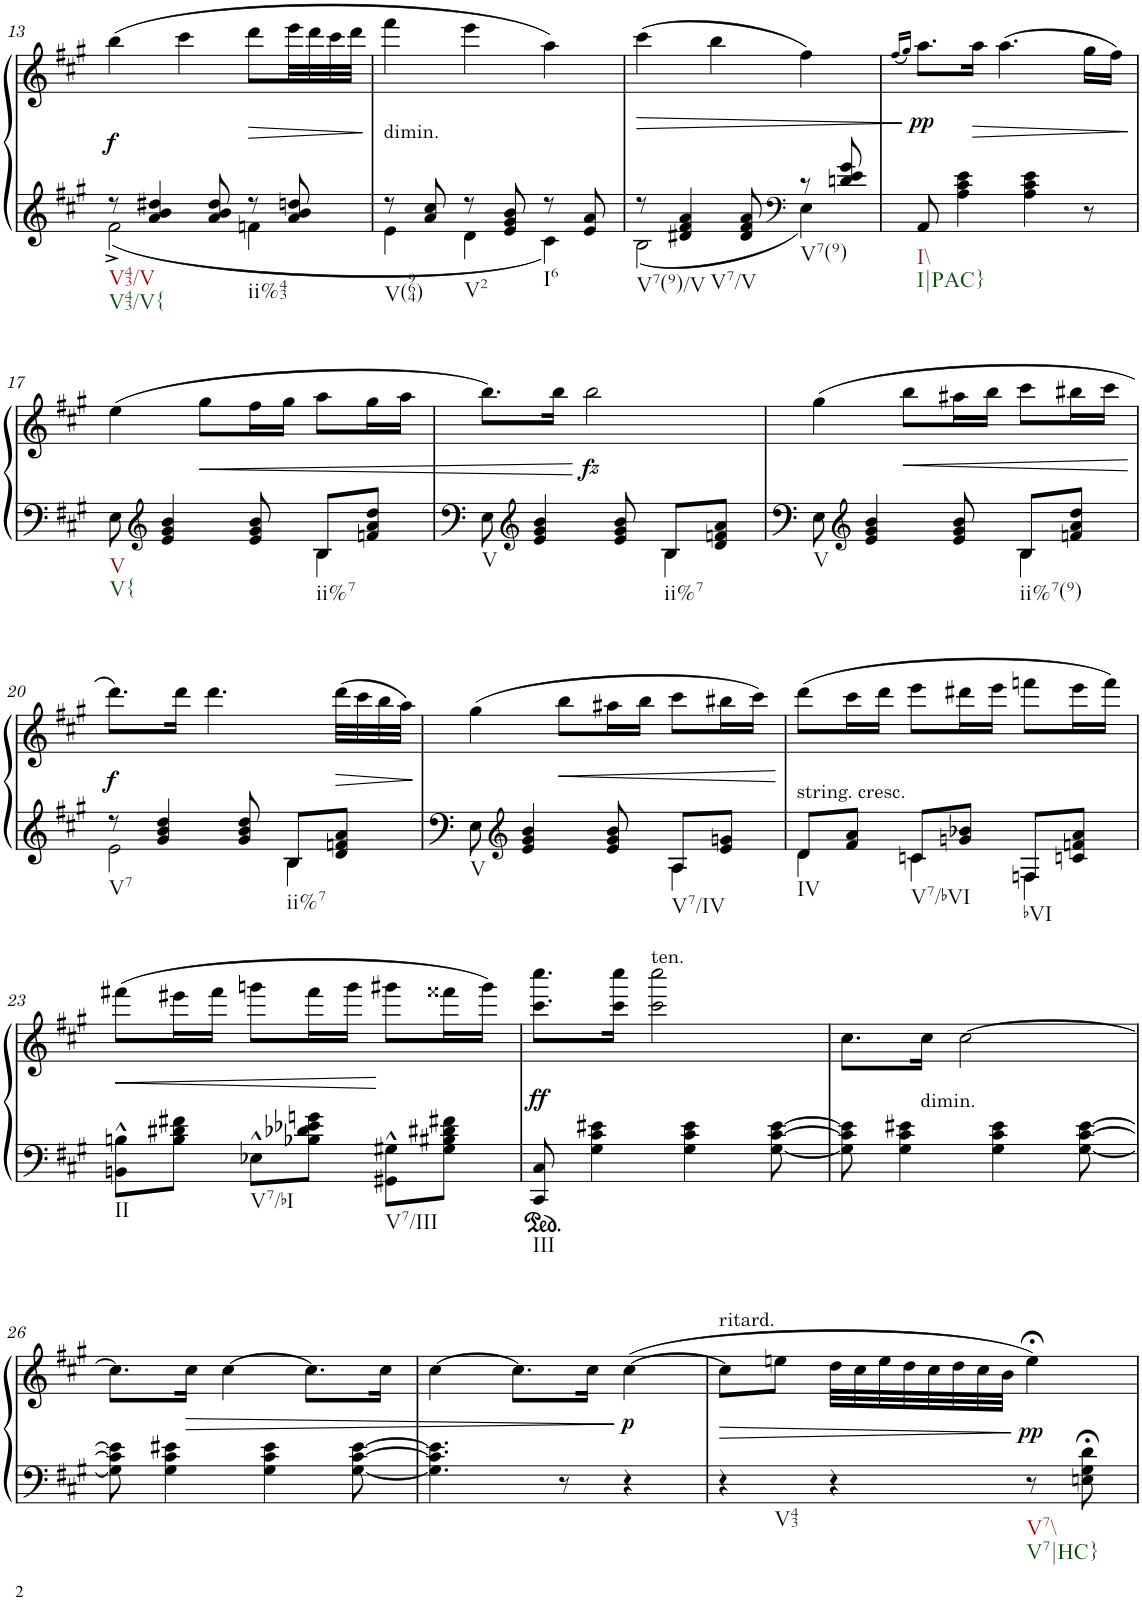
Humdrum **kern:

**kern	**kern	**dynam
*part1	*part1	*part1
*staff2	*staff1	*staff1/2
*I"Piano	*	*
*I'Pno.	*	*
!!LO:PB:g=z
*clefF4	*clefG2	*
*k[f#c#g#]	*k[f#c#g#]	*
*M3/4	*M3/4	*
=13	=13	=13
*^	*	*
!LO:TX:b:t=V43/V	!	!	!
!LO:TX:b:t=V43/V{	!	!	!
!	!	!	!LO:DY:b
8r	2f#^\	(4bb\	f
4a/ 4b/ 4dd#X/	.	.	.
.	.	4ccc#\	.
8a/ 8b/ 8dd#/	.	.	.
!LO:TX:b:t=ii%43	!	!	!
!	!	!	!LO:HP:b
8r	4fn\	8ddd\L	>
8a/ 8b/ 8ddn/	.	32eee\LL	.
.	.	32ddd\	.
.	.	32ccc#\	.
.	.	32ddd\JJJ	.
*v	*v	*	*
.	.	]
=14	=14	=14
*^	*	*
!	!	!LO:TX:b:t=dimin.	!
!LO:TX:b:t=V(964)	!	!	!
8r	4e\	4fff#\	.
8a/ 8cc#/	.	.	.
!LO:TX:b:t=V2	!	!	!
8r	4d\	4eee\	.
8e/ 8g#/ 8b/	.	.	.
!LO:TX:b:t=I6	!	!	!
8r	4c#\	4aa\)	.
8e/ 8a/	.	.	.
=15	=15	=15	=15
!LO:TX:b:t=V7(9)/V	!	!	!
!	!	!	!LO:HP:b
8r	2B\	(4ccc#\	>
!LO:TX:b:t=V7/V	!	!	!
4d#X/ 4f#/ 4a/	.	.	.
.	.	4bb\	.
8d#/ 8f#/ 8a/	.	.	.
*clefF4	*	*	*
!LO:TX:b:t=V7(9)	!	!	!
8r	4E\	4ff#\)	.
8dn/ 8e/ 8g#/	.	.	.
*v	*v	*	*
.	.	]
=16	=16	=16
.	(16qff#/LL	.
.	16qgg#/JJ)	.
!LO:TX:b:t=I\\	!	!
!LO:TX:b:t=I|PAC}	!	!
!	!	!LO:DY:b
8AA/	8.aa\L	pp
4A\ 4c#\ 4e\	.	.
!	!	!LO:HP:b
.	16aa\Jk	>
.	(4.aa\	.
4A\ 4c#\ 4e\	.	.
8r	16gg#\LL	.
.	16ff#\JJ)	.
.	.	]
!!LO:LB:g=z
=17	=17	=17
*^	*	*
!LO:TX:b:t=V	!	!	!
!LO:TX:b:t=V{	!	!	!
8E\	2ryy	(4ee\	.
*clefG2	*	*	*
4e/ 4g#/ 4b/	.	.	.
!	!	!	!LO:HP:b
.	.	8gg#\L	<
8e/ 8g#/ 8b/	.	16ff#\L	.
.	.	16gg#\JJ	.
!LO:TX:b:t=ii%7	!	!	!
8B/L	4B\	8aa\L	.
8fn/ 8a/ 8dd/J	.	16gg#\L	.
.	.	16aa\JJ	.
=18	=18	=18	=18
!LO:TX:b:t=V	!	!	!
8E\	2ryy	8.bb\L)	.
*clefG2	*	*	*
4e/ 4g#/ 4b/	.	.	.
.	.	16bb\Jk	.
!	!	!	!LO:DY:n=1:b
.	.	2bb\	[ fz
8e/ 8g#/ 8b/	.	.	.
!LO:TX:b:t=ii%7	!	!	!
8B/L	4B\	.	.
8d/ 8fn/ 8a/J	.	.	.
=19	=19	=19	=19
!LO:TX:b:t=V	!	!	!
8E\	2ryy	(4gg#\	.
*clefG2	*	*	*
4e/ 4g#/ 4b/	.	.	.
!	!	!	!LO:HP:b
.	.	8bb\L	<
8e/ 8g#/ 8b/	.	16aa#X\L	.
.	.	16bb\JJ	.
!LO:TX:b:t=ii%7(9)	!	!	!
8B/L	4B\	8ccc#\L	.
8fn/ 8a/ 8dd/J	.	16bb#X\L	.
.	.	16ccc#\JJ	.
*v	*v	*	*
.	.	[
!!LO:LB:g=z
=20	=20	=20
*^	*	*
!LO:TX:b:t=V7	!	!	!
!	!	!	!LO:DY:b
8r	2e\	8.ddd\L)	f
4g#/ 4b/ 4dd/	.	.	.
.	.	16ddd\Jk	.
.	.	4.ddd\	.
8g#/ 8b/ 8dd/	.	.	.
!LO:TX:b:t=ii%7	!	!	!
8B/L	4B\	.	.
!	!	!	!LO:HP:b
8d/ 8fn/ 8a/J	.	(32ddd\LLL	>
.	.	32ccc#\	.
.	.	32bb\	.
.	.	32aa\JJJ)	.
*v	*v	*	*
.	.	]
=21	=21	=21
*^	*	*
!LO:TX:b:t=V	!	!	!
8E\	2ryy	(4gg#\	.
*clefG2	*	*	*
4e/ 4g#/ 4b/	.	.	.
!	!	!	!LO:HP:b
.	.	8bb\L	<
8e/ 8g#/ 8b/	.	16aa#X\L	.
.	.	16bb\JJ	.
!LO:TX:b:t=V7/IV	!	!	!
8A/L	4A\	8ccc#\L	.
8e/ 8gn/J	.	16bb#X\L	.
.	.	16ccc#\JJ)	.
*v	*v	*	*
.	.	[
=22	=22	=22
*^	*	*
!	!	!LO:TX:b:t=string. cresc.	!
!LO:TX:b:t=IV	!	!	!
8d/L	4d\	(8ddd\L	.
8f#/ 8a/J	.	16ccc#\L	.
.	.	16ddd\JJ	.
!LO:TX:b:t=V7/bVI	!	!	!
8cn/L	4c\	8eee\L	.
8gn/ 8b-X/J	.	16ddd#X\L	.
.	.	16eee\JJ	.
!LO:TX:b:t=bVI	!	!	!
8Fn/L	4F\	8fffn\L	.
8cn/ 8fn/ 8a/J	.	16eee\L	.
.	.	16fff\JJ)	.
*v	*v	*	*
!!LO:LB:g=z
=23	=23	=23
!LO:TX:b:t=II	!	!
!	!	!LO:HP:b
8BBn\^^ 8Bn\^^L	(8fff#X\L	<
8B\ 8d#X\ 8f#X\J	16eee#X\L	.
.	16fff#\JJ	.
!LO:TX:b:t=V7/bI	!	!
8E-X^^\L	8gggn\L	.
8B-X\ 8d-X\ 8e-X\ 8gn\J	16fff#\L	.
.	16ggg\JJ	.
!LO:TX:b:t=V7/III	!	!
8GG#X\^^ 8G#X\^^L	8ggg#X\L	[
8G#\ 8B#X\ 8d#X\ 8f#X\J	16fff##X\L	.
.	16ggg#\JJ)	.
=24	=24	=24
!LO:TX:b:t=III	!	!
!	!	!LO:DY:b
8CC#/ 8C#/	8.ccc#\ 8.cccc#\L	ff
4G#\ 4c#\ 4e#X\	.	.
.	16ccc#\ 16cccc#\Jk	.
!	!LO:TX:a:t=ten.	!
.	2ccc#\ 2cccc#\	.
4G#\ 4c#\ 4e#\	.	.
[8G#\ [8c#\ [8e#\	.	.
=25	=25	=25
8G#\] 8c#\] 8e#\]	8.cc#\L	.
4G#\ 4c#\ 4e#X\	.	.
!	!LO:TX:b:t=dimin.	!
.	16cc#\Jk	.
.	[2cc#\	.
4G#\ 4c#\ 4e#\	.	.
[8G#\ [8c#\ [8e#\	.	.
!!LO:LB:g=z
=26	=26	=26
8G#\] 8c#\] 8e#\]	8.cc#\L]	.
4G#\ 4c#\ 4e#X\	.	.
!	!	!LO:HP:b
.	16cc#\Jk	>
.	[4cc#\	.
4G#\ 4c#\ 4e#\	.	.
.	8.cc#\L]	.
[8G#\ [8c#\ [8e#\	.	.
.	16cc#\Jk	.
=27	=27	=27
4.G#\] 4.c#\] 4.e#\]	[4cc#\	.
.	8.cc#\L]	.
8r	.	.
.	16cc#\Jk	.
!	!	!LO:DY:n=1:b
4r	([4cc#\	] p
=28	=28	=28
!	!LO:TX:a:t=ritard.	!
!LO:TX:b:t=V43	!	!
!	!	!LO:HP:b
4r	8cc#\L]	>
.	8een\J	.
4r	32dd\LLL	.
.	32cc#\	.
.	32ee\	.
.	32dd\	.
.	32cc#\	.
.	32dd\	.
.	32cc#\	.
.	32b\JJJ	.
!LO:TX:b:t=V7\\	!	!
!LO:TX:b:t=V7|HC}	!	!
!	!	!LO:DY:n=1:b
8r	4ee;<\)	] pp
8En\;< 8G#\;< 8d\;<	.	.
=	=	=
*-	*-	*-
